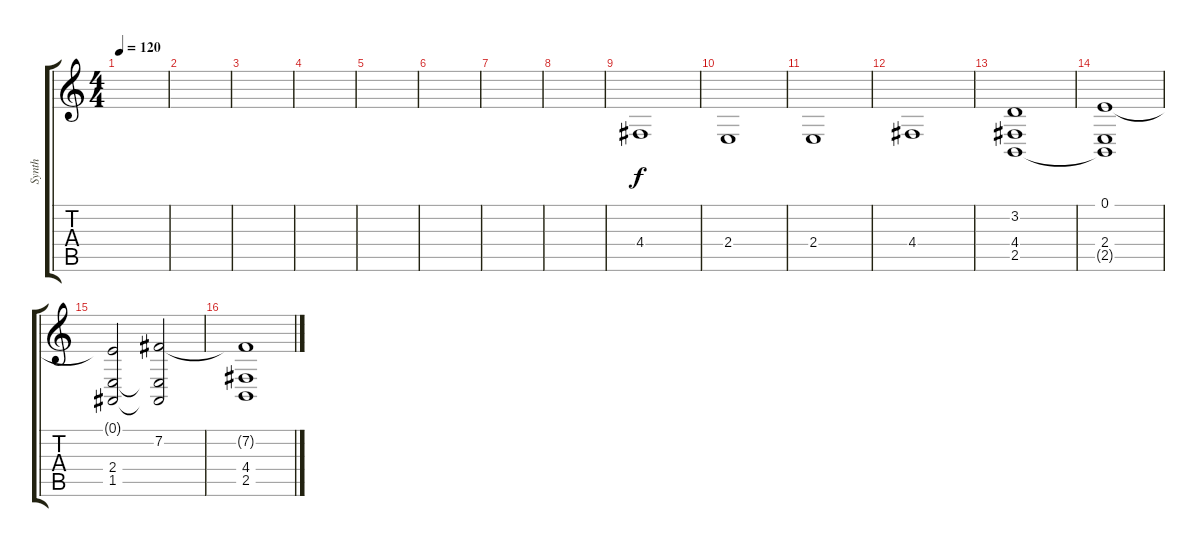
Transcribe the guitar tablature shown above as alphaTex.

\track ("Synth" "Synth") {instrument stringensemble1}
\staff {score tabs}
\tuning (E4 B3 G3 D3 A2 E2) {hide}
\ts (4 4)
\tempo 120
\clef g2
\ks c
|
|
|
|
|
|
|
|
4.4.1 |
2.4.1 |
2.4.1 |
4.4.1 |
(3.2 4.4 2.5).1 |
(0.1 2.4 2.5{t}).1 |
(0.1{t} 2.4 1.5).2 (7.2 2.4{t} 1.5{t}).2 |
(7.2{t} 4.4 2.5).1
